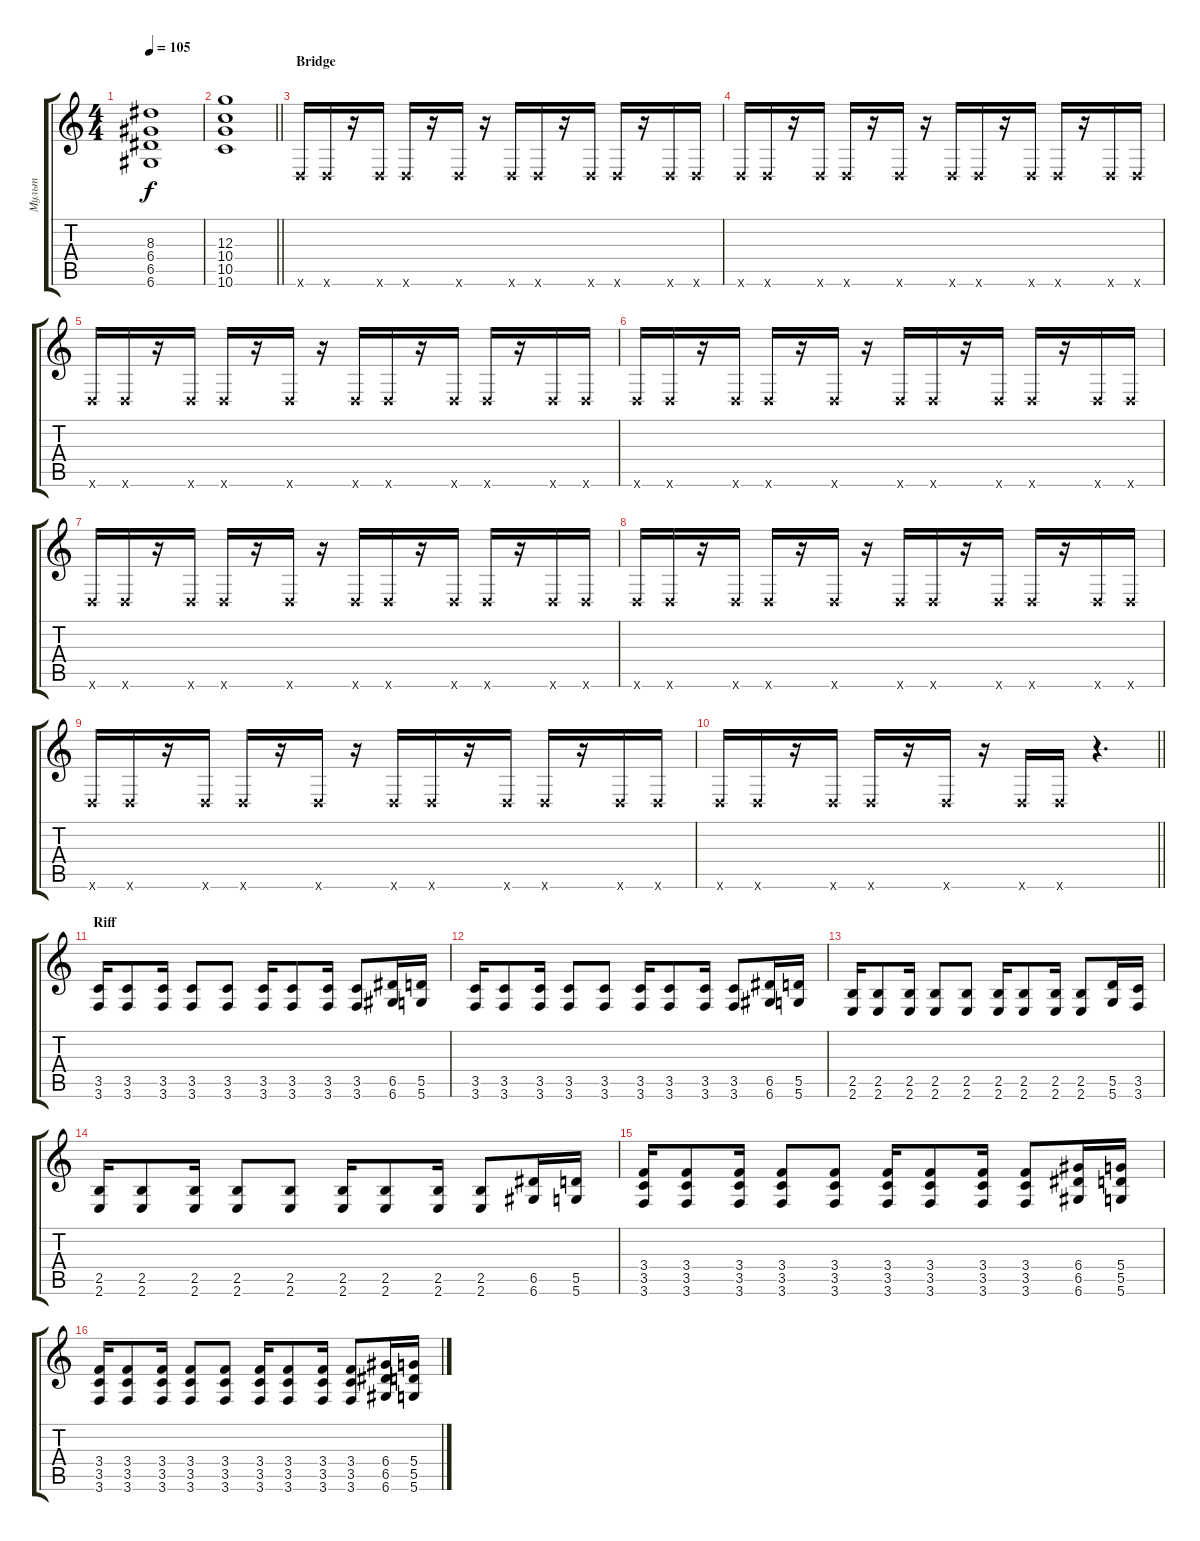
\track ("Мульт" "Мульт") {instrument distortionguitar}
\staff {score tabs}
\tuning (E4 B3 G3 D3 A2 D2) {hide}
\ts (4 4)
\tempo 105
\clef g2
\ks c
(8.3 6.4 6.5 6.6).1{dy f} |
\barLineRight lightlight
(12.3 10.4 10.5 10.6).1 |
\section ("" "Bridge")
0.6{x}.16 0.6{x}.16 r.16 0.6{x}.16 0.6{x}.16 r.16 0.6{x}.16 r.16 0.6{x}.16 0.6{x}.16 r.16 0.6{x}.16 0.6{x}.16 r.16 0.6{x}.16 0.6{x}.16 |
0.6{x}.16 0.6{x}.16 r.16 0.6{x}.16 0.6{x}.16 r.16 0.6{x}.16 r.16 0.6{x}.16 0.6{x}.16 r.16 0.6{x}.16 0.6{x}.16 r.16 0.6{x}.16 0.6{x}.16 |
0.6{x}.16 0.6{x}.16 r.16 0.6{x}.16 0.6{x}.16 r.16 0.6{x}.16 r.16 0.6{x}.16 0.6{x}.16 r.16 0.6{x}.16 0.6{x}.16 r.16 0.6{x}.16 0.6{x}.16 |
0.6{x}.16 0.6{x}.16 r.16 0.6{x}.16 0.6{x}.16 r.16 0.6{x}.16 r.16 0.6{x}.16 0.6{x}.16 r.16 0.6{x}.16 0.6{x}.16 r.16 0.6{x}.16 0.6{x}.16 |
0.6{x}.16 0.6{x}.16 r.16 0.6{x}.16 0.6{x}.16 r.16 0.6{x}.16 r.16 0.6{x}.16 0.6{x}.16 r.16 0.6{x}.16 0.6{x}.16 r.16 0.6{x}.16 0.6{x}.16 |
0.6{x}.16 0.6{x}.16 r.16 0.6{x}.16 0.6{x}.16 r.16 0.6{x}.16 r.16 0.6{x}.16 0.6{x}.16 r.16 0.6{x}.16 0.6{x}.16 r.16 0.6{x}.16 0.6{x}.16 |
0.6{x}.16 0.6{x}.16 r.16 0.6{x}.16 0.6{x}.16 r.16 0.6{x}.16 r.16 0.6{x}.16 0.6{x}.16 r.16 0.6{x}.16 0.6{x}.16 r.16 0.6{x}.16 0.6{x}.16 |
\barLineRight lightlight
0.6{x}.16 0.6{x}.16 r.16 0.6{x}.16 0.6{x}.16 r.16 0.6{x}.16 r.16 0.6{x}.16 0.6{x}.16 r.4{d} |
\section ("" "Riff")
(3.5 3.6).16 (3.5 3.6).8 (3.5 3.6).16 (3.5 3.6).8 (3.5 3.6).8 (3.5 3.6).16 (3.5 3.6).8 (3.5 3.6).16 (3.5 3.6).8 (6.5 6.6).16 (5.5 5.6).16 |
(3.5 3.6).16 (3.5 3.6).8 (3.5 3.6).16 (3.5 3.6).8 (3.5 3.6).8 (3.5 3.6).16 (3.5 3.6).8 (3.5 3.6).16 (3.5 3.6).8 (6.5 6.6).16 (5.5 5.6).16 |
(2.5 2.6).16 (2.5 2.6).8 (2.5 2.6).16 (2.5 2.6).8 (2.5 2.6).8 (2.5 2.6).16 (2.5 2.6).8 (2.5 2.6).16 (2.5 2.6).8 (5.5 5.6).16 (3.5 3.6).16 |
(2.5 2.6).16 (2.5 2.6).8 (2.5 2.6).16 (2.5 2.6).8 (2.5 2.6).8 (2.5 2.6).16 (2.5 2.6).8 (2.5 2.6).16 (2.5 2.6).8 (6.5 6.6).16 (5.5 5.6).16 |
(3.4 3.5 3.6).16{volume 15} (3.4 3.5 3.6).8 (3.4 3.5 3.6).16 (3.4 3.5 3.6).8 (3.4 3.5 3.6).8 (3.4 3.5 3.6).16 (3.4 3.5 3.6).8 (3.4 3.5 3.6).16 (3.4 3.5 3.6).8 (6.4 6.5 6.6).16 (5.4 5.5 5.6).16 |
(3.4 3.5 3.6).16 (3.4 3.5 3.6).8 (3.4 3.5 3.6).16 (3.4 3.5 3.6).8 (3.4 3.5 3.6).8 (3.4 3.5 3.6).16 (3.4 3.5 3.6).8 (3.4 3.5 3.6).16 (3.4 3.5 3.6).8 (6.4 6.5 6.6).16 (5.4 5.5 5.6).16
